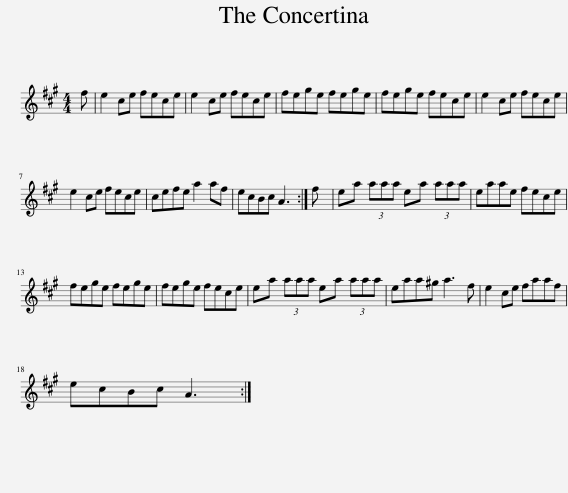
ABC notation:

X:1
L:1/8
M:4/4
I:linebreak $
K:A
V:1 treble
V:1
 f | e2 ce fece | e2 ce fece | fege fege | fege fece | %5
 e2 ce fece |$ e2 ce fece | cefe a2 af | ecBc A3 :| f | %10
 ea (3aaa ea (3aaa | eaae fece |$ fege fege | fege fece | ea (3aaa ea (3aaa | %15
 eaa^g a3 f | e2 ce faaf |$ ecBc A3 :| %18
